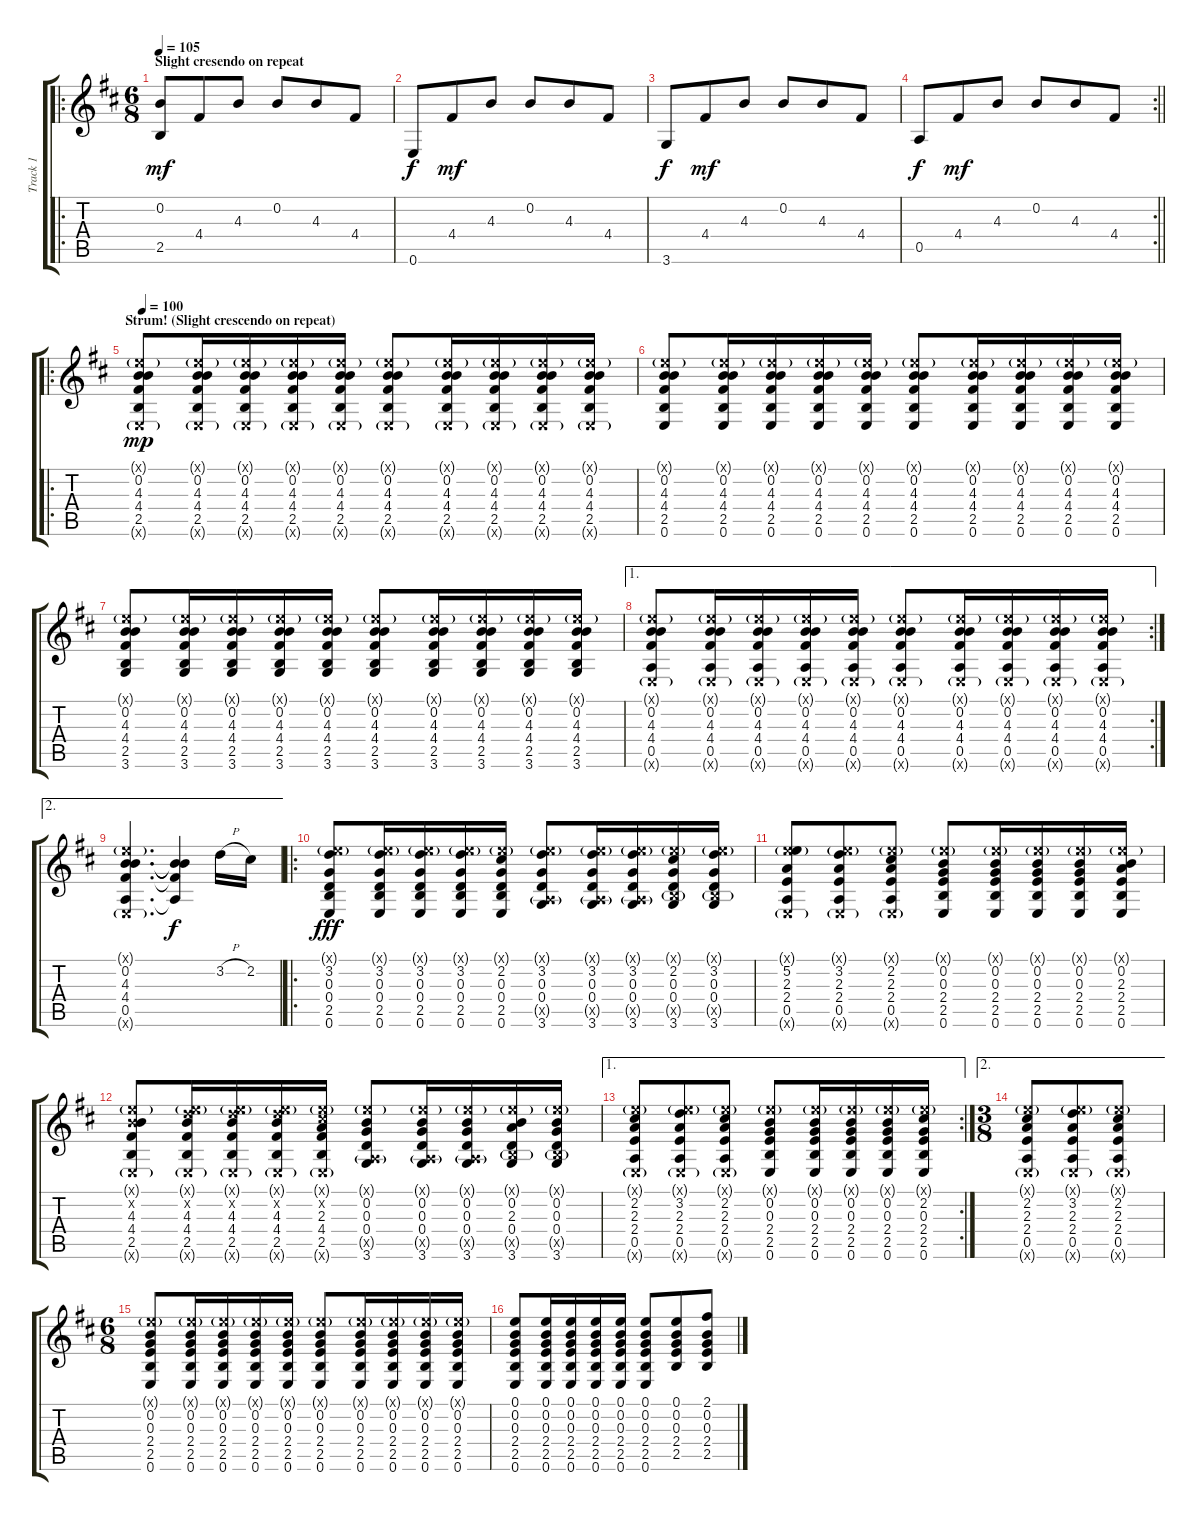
\track ("Track 1" "Track 1") {instrument acousticguitarnylon}
\staff {score tabs}
\tuning (E4 B3 G3 D3 A2 E2) {hide}
\ro
\ts (6 8)
\section ("" "Slight cresendo on repeat")
\tempo 105
\clef g2
\ks bminor
(0.2 2.5).8{dy mf} 4.4.8 4.3.8 0.2.8 4.3.8 4.4.8 |
0.6.8{dy f} 4.4.8{dy mf} 4.3.8 0.2.8 4.3.8 4.4.8 |
3.6.8{dy f} 4.4.8{dy mf} 4.3.8 0.2.8 4.3.8 4.4.8 |
\rc 2
\barLineRight lightlight
0.5.8{dy f} 4.4.8{dy mf} 4.3.8 0.2.8 4.3.8 4.4.8 |
\ro
\section ("" "Strum! (Slight crescendo on repeat)")
\tempo 100
(0.1{g x} 0.2 4.3 4.4 2.5 0.6{g x}).8{dy mp} (0.1{g x} 0.2 4.3 4.4 2.5 0.6{g x}).16 (0.1{g x} 0.2 4.3 4.4 2.5 0.6{g x}).16 (0.1{g x} 0.2 4.3 4.4 2.5 0.6{g x}).16 (0.1{g x} 0.2 4.3 4.4 2.5 0.6{g x}).16 (0.1{g x} 0.2 4.3 4.4 2.5 0.6{g x}).8 (0.1{g x} 0.2 4.3 4.4 2.5 0.6{g x}).16 (0.1{g x} 0.2 4.3 4.4 2.5 0.6{g x}).16 (0.1{g x} 0.2 4.3 4.4 2.5 0.6{g x}).16 (0.1{g x} 0.2 4.3 4.4 2.5 0.6{g x}).16 |
(0.1{g x} 0.2 4.3 4.4 2.5 0.6).8 (0.1{g x} 0.2 4.3 4.4 2.5 0.6).16 (0.1{g x} 0.2 4.3 4.4 2.5 0.6).16 (0.1{g x} 0.2 4.3 4.4 2.5 0.6).16 (0.1{g x} 0.2 4.3 4.4 2.5 0.6).16 (0.1{g x} 0.2 4.3 4.4 2.5 0.6).8 (0.1{g x} 0.2 4.3 4.4 2.5 0.6).16 (0.1{g x} 0.2 4.3 4.4 2.5 0.6).16 (0.1{g x} 0.2 4.3 4.4 2.5 0.6).16 (0.1{g x} 0.2 4.3 4.4 2.5 0.6).16 |
(0.1{g x} 0.2 4.3 4.4 2.5 3.6).8 (0.1{g x} 0.2 4.3 4.4 2.5 3.6).16 (0.1{g x} 0.2 4.3 4.4 2.5 3.6).16 (0.1{g x} 0.2 4.3 4.4 2.5 3.6).16 (0.1{g x} 0.2 4.3 4.4 2.5 3.6).16 (0.1{g x} 0.2 4.3 4.4 2.5 3.6).8 (0.1{g x} 0.2 4.3 4.4 2.5 3.6).16 (0.1{g x} 0.2 4.3 4.4 2.5 3.6).16 (0.1{g x} 0.2 4.3 4.4 2.5 3.6).16 (0.1{g x} 0.2 4.3 4.4 2.5 3.6).16 |
\ae 1
\rc 2
(0.1{g x} 0.2 4.3 4.4 0.5 0.6{g x}).8 (0.1{g x} 0.2 4.3 4.4 0.5 0.6{g x}).16 (0.1{g x} 0.2 4.3 4.4 0.5 0.6{g x}).16 (0.1{g x} 0.2 4.3 4.4 0.5 0.6{g x}).16 (0.1{g x} 0.2 4.3 4.4 0.5 0.6{g x}).16 (0.1{g x} 0.2 4.3 4.4 0.5 0.6{g x}).8 (0.1{g x} 0.2 4.3 4.4 0.5 0.6{g x}).16 (0.1{g x} 0.2 4.3 4.4 0.5 0.6{g x}).16 (0.1{g x} 0.2 4.3 4.4 0.5 0.6{g x}).16 (0.1{g x} 0.2 4.3 4.4 0.5 0.6{g x}).16 |
\ae 2
(0.1{g x} 0.2 4.3 4.4 0.5 0.6{g x}).4{d} (0.2{t} 4.3{t} 4.4{t} 0.5{t}).4{dy f} 3.2{h}.16 2.2.16 |
\ro
(0.1{g x} 3.2 0.3 0.4 2.5 0.6).8{dy fff} (0.1{g x} 3.2 0.3 0.4 2.5 0.6).16 (0.1{g x} 3.2 0.3 0.4 2.5 0.6).16 (0.1{g x} 3.2 0.3 0.4 2.5 0.6).16 (0.1{g x} 2.2 0.3 0.4 2.5 0.6).16 (0.1{g x} 3.2 0.3 0.4 0.5{g x} 3.6).8 (0.1{g x} 3.2 0.3 0.4 0.5{g x} 3.6).16 (0.1{g x} 3.2 0.3 0.4 0.5{g x} 3.6).16 (0.1{g x} 2.2 0.3 0.4 2.5{g x} 3.6).16 (0.1{g x} 3.2 0.3 0.4 2.5{g x} 3.6).16 |
(0.1{g x} 5.2 2.3 2.4 0.5 0.6{g x}).8 (0.1{g x} 3.2 2.3 2.4 0.5 0.6{g x}).8 (0.1{g x} 2.2 2.3 2.4 0.5 0.6{g x}).8 (0.1{g x} 0.2 0.3 2.4 2.5 0.6).8 (0.1{g x} 0.2 0.3 2.4 2.5 0.6).16 (0.1{g x} 0.2 0.3 2.4 2.5 0.6).16 (0.1{g x} 0.2 0.3 2.4 2.5 0.6).16 (0.1{g x} 0.2 2.3 2.4 2.5 0.6).16 |
(0.1{g x} 0.2{x} 4.3 4.4 2.5 0.6{g x}).8 (0.1{g x} 3.2{x} 4.3 4.4 2.5 0.6{g x}).16 (0.1{g x} 3.2{x} 4.3 4.4 2.5 0.6{g x}).16 (0.1{g x} 3.2{x} 4.3 4.4 2.5 0.6{g x}).16 (0.1{g x} 2.2{x} 2.3 4.4 2.5 0.6{g x}).16 (0.1{g x} 0.2 0.3 0.4 0.5{g x} 3.6).8 (0.1{g x} 0.2 0.3 0.4 0.5{g x} 3.6).16 (0.1{g x} 0.2 0.3 0.4 0.5{g x} 3.6).16 (0.1{g x} 0.2 2.3 0.4 2.5{g x} 3.6).16 (0.1{g x} 0.2 0.3 0.4 2.5{g x} 3.6).16 |
\ae 1
\rc 2
(0.1{g x} 2.2 2.3 2.4 0.5 0.6{g x}).8 (0.1{g x} 3.2 2.3 2.4 0.5 0.6{g x}).8 (0.1{g x} 2.2 2.3 2.4 0.5 0.6{g x}).8 (0.1{g x} 0.2 0.3 2.4 2.5 0.6).8 (0.1{g x} 0.2 0.3 2.4 2.5 0.6).16 (0.1{g x} 0.2 0.3 2.4 2.5 0.6).16 (0.1{g x} 0.2 0.3 2.4 2.5 0.6).16 (0.1{g x} 2.2 0.3 2.4 2.5 0.6).16 |
\ae 2
\ts (3 8)
(0.1{g x} 2.2 2.3 2.4 0.5 0.6{g x}).8 (0.1{g x} 3.2 2.3 2.4 0.5 0.6{g x}).8 (0.1{g x} 2.2 2.3 2.4 0.5 0.6{g x}).8 |
\ts (6 8)
(0.1{g x} 0.2 0.3 2.4 2.5 0.6).8 (0.1{g x} 0.2 0.3 2.4 2.5 0.6).16 (0.1{g x} 0.2 0.3 2.4 2.5 0.6).16 (0.1{g x} 0.2 0.3 2.4 2.5 0.6).16 (0.1{g x} 0.2 0.3 2.4 2.5 0.6).16 (0.1{g x} 0.2 0.3 2.4 2.5 0.6).8 (0.1{g x} 0.2 0.3 2.4 2.5 0.6).16 (0.1{g x} 0.2 0.3 2.4 2.5 0.6).16 (0.1{g x} 0.2 0.3 2.4 2.5 0.6).16 (0.1{g x} 0.2 0.3 2.4 2.5 0.6).16 |
(0.1 0.2 0.3 2.4 2.5 0.6).8{volume 16} (0.1 0.2 0.3 2.4 2.5 0.6).16 (0.1 0.2 0.3 2.4 2.5 0.6).16 (0.1 0.2 0.3 2.4 2.5 0.6).16 (0.1 0.2 0.3 2.4 2.5 0.6).16 (0.1 0.2 0.3 2.4 2.5 0.6).8 (0.1 0.2 0.3 2.4 2.5).8 (2.1 0.2 0.3 2.4 2.5).8
